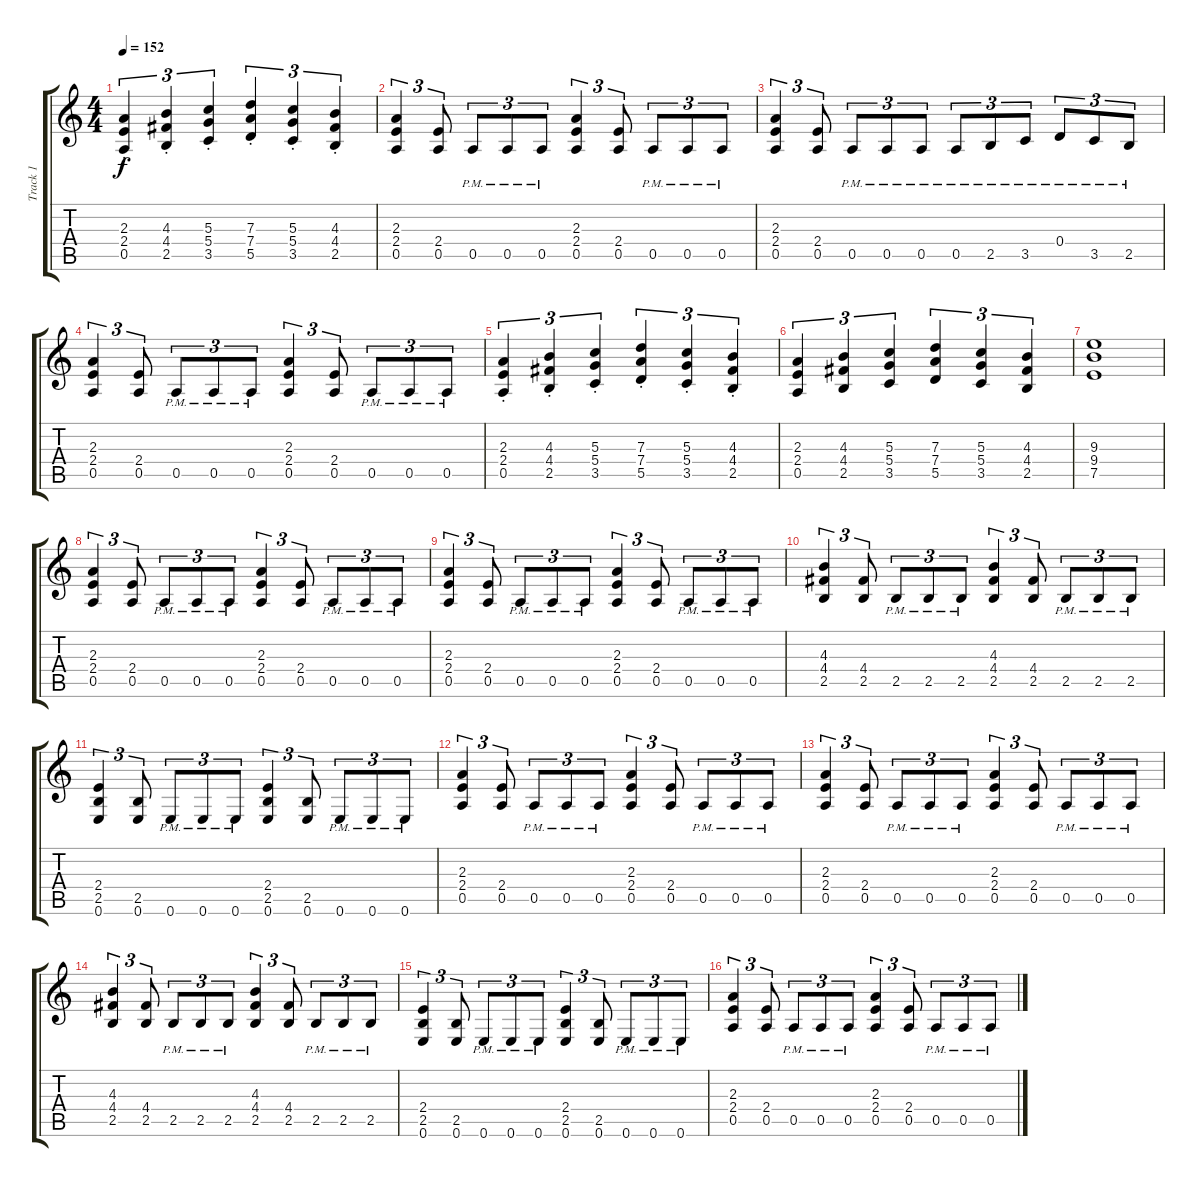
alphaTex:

\track ("Track 1" "Track 1") {instrument electricguitarjazz}
\staff {score tabs}
\tuning (D4 B3 G3 D3 A2 E2) {hide}
\ts (4 4)
\tempo 152
\clef g2
\ks c
(2.3{st} 2.4{st} 0.5{st}).4{tu (3 2) dy f} (4.3{st} 4.4{st} 2.5{st}).4{tu (3 2)} (5.3{st} 5.4{st} 3.5{st}).4{tu (3 2)} (7.3{st} 7.4{st} 5.5{st}).4{tu (3 2)} (5.3{st} 5.4{st} 3.5{st}).4{tu (3 2)} (4.3{st} 4.4{st} 2.5{st}).4{tu (3 2)} |
(2.3 2.4 0.5).4{tu (3 2)} (2.4 0.5).8{tu (3 2)} 0.5{pm}.8{tu (3 2)} 0.5{pm}.8{tu (3 2)} 0.5{pm}.8{tu (3 2)} (2.3 2.4 0.5).4{tu (3 2)} (2.4 0.5).8{tu (3 2)} 0.5{pm}.8{tu (3 2)} 0.5{pm}.8{tu (3 2)} 0.5{pm}.8{tu (3 2)} |
(2.3 2.4 0.5).4{tu (3 2)} (2.4 0.5).8{tu (3 2)} 0.5{pm}.8{tu (3 2)} 0.5{pm}.8{tu (3 2)} 0.5{pm}.8{tu (3 2)} 0.5{pm}.8{tu (3 2)} 2.5{pm}.8{tu (3 2)} 3.5{pm}.8{tu (3 2)} 0.4{pm}.8{tu (3 2)} 3.5{pm}.8{tu (3 2)} 2.5{pm}.8{tu (3 2)} |
(2.3 2.4 0.5).4{tu (3 2)} (2.4 0.5).8{tu (3 2)} 0.5{pm}.8{tu (3 2)} 0.5{pm}.8{tu (3 2)} 0.5{pm}.8{tu (3 2)} (2.3 2.4 0.5).4{tu (3 2)} (2.4 0.5).8{tu (3 2)} 0.5{pm}.8{tu (3 2)} 0.5{pm}.8{tu (3 2)} 0.5{pm}.8{tu (3 2)} |
(2.3{st} 2.4{st} 0.5{st}).4{tu (3 2)} (4.3{st} 4.4{st} 2.5{st}).4{tu (3 2)} (5.3{st} 5.4{st} 3.5{st}).4{tu (3 2)} (7.3{st} 7.4{st} 5.5{st}).4{tu (3 2)} (5.3{st} 5.4{st} 3.5{st}).4{tu (3 2)} (4.3{st} 4.4{st} 2.5{st}).4{tu (3 2)} |
(2.3 2.4 0.5).4{tu (3 2)} (4.3 4.4 2.5).4{tu (3 2)} (5.3 5.4 3.5).4{tu (3 2)} (7.3 7.4 5.5).4{tu (3 2)} (5.3 5.4 3.5).4{tu (3 2)} (4.3 4.4 2.5).4{tu (3 2)} |
(9.3 9.4 7.5).1 |
(2.3 2.4 0.5).4{tu (3 2)} (2.4 0.5).8{tu (3 2)} 0.5{pm}.8{tu (3 2)} 0.5{pm}.8{tu (3 2)} 0.5{pm}.8{tu (3 2)} (2.3 2.4 0.5).4{tu (3 2)} (2.4 0.5).8{tu (3 2)} 0.5{pm}.8{tu (3 2)} 0.5{pm}.8{tu (3 2)} 0.5{pm}.8{tu (3 2)} |
(2.3 2.4 0.5).4{tu (3 2)} (2.4 0.5).8{tu (3 2)} 0.5{pm}.8{tu (3 2)} 0.5{pm}.8{tu (3 2)} 0.5{pm}.8{tu (3 2)} (2.3 2.4 0.5).4{tu (3 2)} (2.4 0.5).8{tu (3 2)} 0.5{pm}.8{tu (3 2)} 0.5{pm}.8{tu (3 2)} 0.5{pm}.8{tu (3 2)} |
(4.3 4.4 2.5).4{tu (3 2)} (4.4 2.5).8{tu (3 2)} 2.5{pm}.8{tu (3 2)} 2.5{pm}.8{tu (3 2)} 2.5{pm}.8{tu (3 2)} (4.3 4.4 2.5).4{tu (3 2)} (4.4 2.5).8{tu (3 2)} 2.5{pm}.8{tu (3 2)} 2.5{pm}.8{tu (3 2)} 2.5{pm}.8{tu (3 2)} |
(2.4 2.5 0.6).4{tu (3 2)} (2.5 0.6).8{tu (3 2)} 0.6{pm}.8{tu (3 2)} 0.6{pm}.8{tu (3 2)} 0.6{pm}.8{tu (3 2)} (2.4 2.5 0.6).4{tu (3 2)} (2.5 0.6).8{tu (3 2)} 0.6{pm}.8{tu (3 2)} 0.6{pm}.8{tu (3 2)} 0.6{pm}.8{tu (3 2)} |
(2.3 2.4 0.5).4{tu (3 2)} (2.4 0.5).8{tu (3 2)} 0.5{pm}.8{tu (3 2)} 0.5{pm}.8{tu (3 2)} 0.5{pm}.8{tu (3 2)} (2.3 2.4 0.5).4{tu (3 2)} (2.4 0.5).8{tu (3 2)} 0.5{pm}.8{tu (3 2)} 0.5{pm}.8{tu (3 2)} 0.5{pm}.8{tu (3 2)} |
(2.3 2.4 0.5).4{tu (3 2)} (2.4 0.5).8{tu (3 2)} 0.5{pm}.8{tu (3 2)} 0.5{pm}.8{tu (3 2)} 0.5{pm}.8{tu (3 2)} (2.3 2.4 0.5).4{tu (3 2)} (2.4 0.5).8{tu (3 2)} 0.5{pm}.8{tu (3 2)} 0.5{pm}.8{tu (3 2)} 0.5{pm}.8{tu (3 2)} |
(4.3 4.4 2.5).4{tu (3 2)} (4.4 2.5).8{tu (3 2)} 2.5{pm}.8{tu (3 2)} 2.5{pm}.8{tu (3 2)} 2.5{pm}.8{tu (3 2)} (4.3 4.4 2.5).4{tu (3 2)} (4.4 2.5).8{tu (3 2)} 2.5{pm}.8{tu (3 2)} 2.5{pm}.8{tu (3 2)} 2.5{pm}.8{tu (3 2)} |
(2.4 2.5 0.6).4{tu (3 2)} (2.5 0.6).8{tu (3 2)} 0.6{pm}.8{tu (3 2)} 0.6{pm}.8{tu (3 2)} 0.6{pm}.8{tu (3 2)} (2.4 2.5 0.6).4{tu (3 2)} (2.5 0.6).8{tu (3 2)} 0.6{pm}.8{tu (3 2)} 0.6{pm}.8{tu (3 2)} 0.6{pm}.8{tu (3 2)} |
(2.3 2.4 0.5).4{tu (3 2)} (2.4 0.5).8{tu (3 2)} 0.5{pm}.8{tu (3 2)} 0.5{pm}.8{tu (3 2)} 0.5{pm}.8{tu (3 2)} (2.3 2.4 0.5).4{tu (3 2)} (2.4 0.5).8{tu (3 2)} 0.5{pm}.8{tu (3 2)} 0.5{pm}.8{tu (3 2)} 0.5{pm}.8{tu (3 2)}
